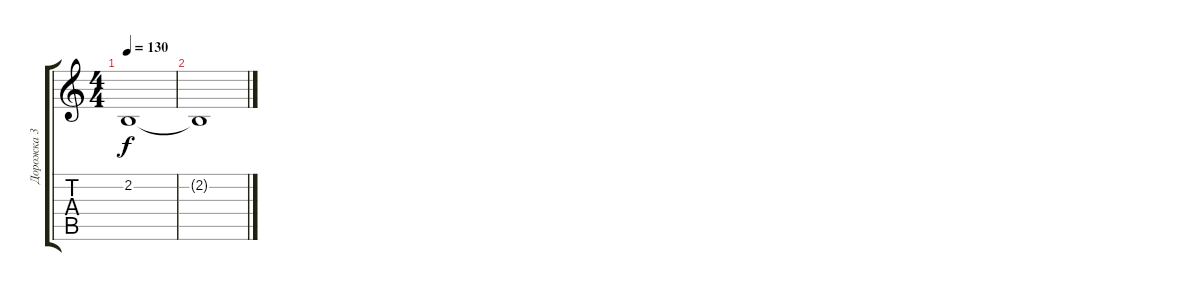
\track ("Дорожка 3" "Дорожка 3") {instrument stringensemble1}
\staff {score tabs}
\tuning (D4 A3 F3 C3 G2 C2) {hide}
\ts (4 4)
\tempo 130
\clef g2
\ks c
2.2.1{dy f} |
2.2{t}.1
